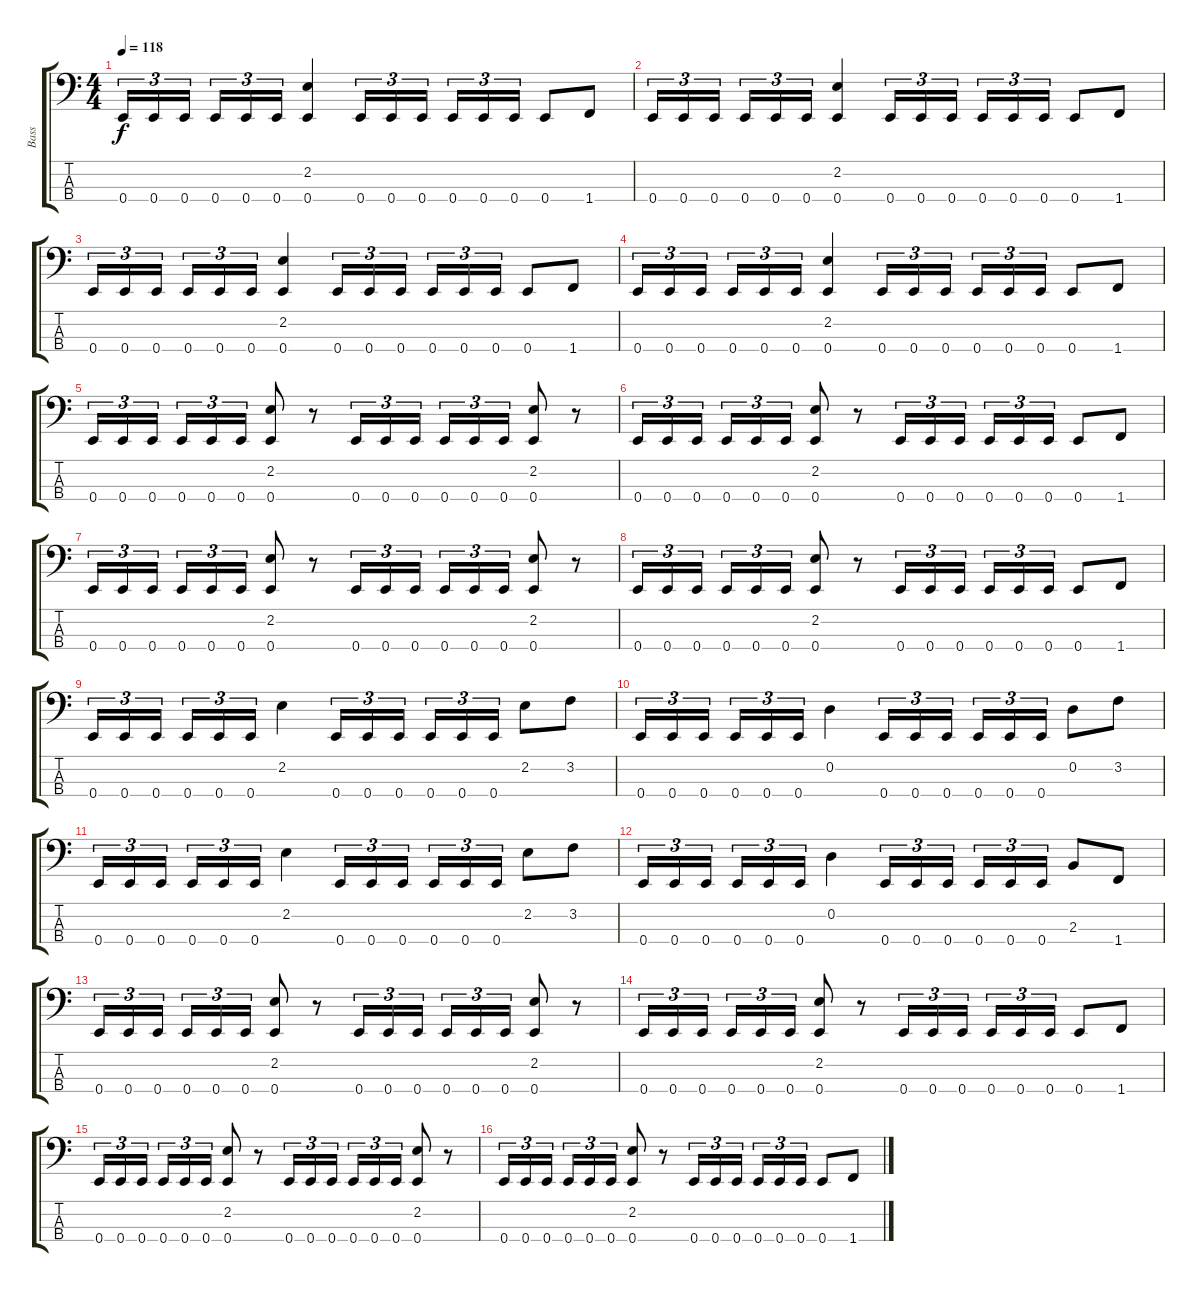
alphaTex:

\track ("Bass" "Bass") {instrument electricbasspick}
\staff {score tabs}
\tuning (G2 D2 A1 E1) {hide}
\ts (4 4)
\tempo 118
\clef f4
\ks c
0.4.16{tu (3 2) dy f} 0.4.16{tu (3 2)} 0.4.16{tu (3 2)} 0.4.16{tu (3 2)} 0.4.16{tu (3 2)} 0.4.16{tu (3 2)} (2.2 0.4).4 0.4.16{tu (3 2)} 0.4.16{tu (3 2)} 0.4.16{tu (3 2)} 0.4.16{tu (3 2)} 0.4.16{tu (3 2)} 0.4.16{tu (3 2)} 0.4.8 1.4.8 |
0.4.16{tu (3 2)} 0.4.16{tu (3 2)} 0.4.16{tu (3 2)} 0.4.16{tu (3 2)} 0.4.16{tu (3 2)} 0.4.16{tu (3 2)} (2.2 0.4).4 0.4.16{tu (3 2)} 0.4.16{tu (3 2)} 0.4.16{tu (3 2)} 0.4.16{tu (3 2)} 0.4.16{tu (3 2)} 0.4.16{tu (3 2)} 0.4.8 1.4.8 |
0.4.16{tu (3 2)} 0.4.16{tu (3 2)} 0.4.16{tu (3 2)} 0.4.16{tu (3 2)} 0.4.16{tu (3 2)} 0.4.16{tu (3 2)} (2.2 0.4).4 0.4.16{tu (3 2)} 0.4.16{tu (3 2)} 0.4.16{tu (3 2)} 0.4.16{tu (3 2)} 0.4.16{tu (3 2)} 0.4.16{tu (3 2)} 0.4.8 1.4.8 |
0.4.16{tu (3 2)} 0.4.16{tu (3 2)} 0.4.16{tu (3 2)} 0.4.16{tu (3 2)} 0.4.16{tu (3 2)} 0.4.16{tu (3 2)} (2.2 0.4).4 0.4.16{tu (3 2)} 0.4.16{tu (3 2)} 0.4.16{tu (3 2)} 0.4.16{tu (3 2)} 0.4.16{tu (3 2)} 0.4.16{tu (3 2)} 0.4.8 1.4.8 |
0.4.16{tu (3 2)} 0.4.16{tu (3 2)} 0.4.16{tu (3 2)} 0.4.16{tu (3 2)} 0.4.16{tu (3 2)} 0.4.16{tu (3 2)} (2.2 0.4).8 r.8 0.4.16{tu (3 2)} 0.4.16{tu (3 2)} 0.4.16{tu (3 2)} 0.4.16{tu (3 2)} 0.4.16{tu (3 2)} 0.4.16{tu (3 2)} (2.2 0.4).8 r.8 |
0.4.16{tu (3 2)} 0.4.16{tu (3 2)} 0.4.16{tu (3 2)} 0.4.16{tu (3 2)} 0.4.16{tu (3 2)} 0.4.16{tu (3 2)} (2.2 0.4).8 r.8 0.4.16{tu (3 2)} 0.4.16{tu (3 2)} 0.4.16{tu (3 2)} 0.4.16{tu (3 2)} 0.4.16{tu (3 2)} 0.4.16{tu (3 2)} 0.4.8 1.4.8 |
0.4.16{tu (3 2)} 0.4.16{tu (3 2)} 0.4.16{tu (3 2)} 0.4.16{tu (3 2)} 0.4.16{tu (3 2)} 0.4.16{tu (3 2)} (2.2 0.4).8 r.8 0.4.16{tu (3 2)} 0.4.16{tu (3 2)} 0.4.16{tu (3 2)} 0.4.16{tu (3 2)} 0.4.16{tu (3 2)} 0.4.16{tu (3 2)} (2.2 0.4).8 r.8 |
0.4.16{tu (3 2)} 0.4.16{tu (3 2)} 0.4.16{tu (3 2)} 0.4.16{tu (3 2)} 0.4.16{tu (3 2)} 0.4.16{tu (3 2)} (2.2 0.4).8 r.8 0.4.16{tu (3 2)} 0.4.16{tu (3 2)} 0.4.16{tu (3 2)} 0.4.16{tu (3 2)} 0.4.16{tu (3 2)} 0.4.16{tu (3 2)} 0.4.8 1.4.8 |
0.4.16{tu (3 2)} 0.4.16{tu (3 2)} 0.4.16{tu (3 2)} 0.4.16{tu (3 2)} 0.4.16{tu (3 2)} 0.4.16{tu (3 2)} 2.2.4 0.4.16{tu (3 2)} 0.4.16{tu (3 2)} 0.4.16{tu (3 2)} 0.4.16{tu (3 2)} 0.4.16{tu (3 2)} 0.4.16{tu (3 2)} 2.2.8 3.2.8 |
0.4.16{tu (3 2)} 0.4.16{tu (3 2)} 0.4.16{tu (3 2)} 0.4.16{tu (3 2)} 0.4.16{tu (3 2)} 0.4.16{tu (3 2)} 0.2.4 0.4.16{tu (3 2)} 0.4.16{tu (3 2)} 0.4.16{tu (3 2)} 0.4.16{tu (3 2)} 0.4.16{tu (3 2)} 0.4.16{tu (3 2)} 0.2.8 3.2.8 |
0.4.16{tu (3 2)} 0.4.16{tu (3 2)} 0.4.16{tu (3 2)} 0.4.16{tu (3 2)} 0.4.16{tu (3 2)} 0.4.16{tu (3 2)} 2.2.4 0.4.16{tu (3 2)} 0.4.16{tu (3 2)} 0.4.16{tu (3 2)} 0.4.16{tu (3 2)} 0.4.16{tu (3 2)} 0.4.16{tu (3 2)} 2.2.8 3.2.8 |
0.4.16{tu (3 2)} 0.4.16{tu (3 2)} 0.4.16{tu (3 2)} 0.4.16{tu (3 2)} 0.4.16{tu (3 2)} 0.4.16{tu (3 2)} 0.2.4 0.4.16{tu (3 2)} 0.4.16{tu (3 2)} 0.4.16{tu (3 2)} 0.4.16{tu (3 2)} 0.4.16{tu (3 2)} 0.4.16{tu (3 2)} 2.3.8 1.4.8 |
0.4.16{tu (3 2)} 0.4.16{tu (3 2)} 0.4.16{tu (3 2)} 0.4.16{tu (3 2)} 0.4.16{tu (3 2)} 0.4.16{tu (3 2)} (2.2 0.4).8 r.8 0.4.16{tu (3 2)} 0.4.16{tu (3 2)} 0.4.16{tu (3 2)} 0.4.16{tu (3 2)} 0.4.16{tu (3 2)} 0.4.16{tu (3 2)} (2.2 0.4).8 r.8 |
0.4.16{tu (3 2)} 0.4.16{tu (3 2)} 0.4.16{tu (3 2)} 0.4.16{tu (3 2)} 0.4.16{tu (3 2)} 0.4.16{tu (3 2)} (2.2 0.4).8 r.8 0.4.16{tu (3 2)} 0.4.16{tu (3 2)} 0.4.16{tu (3 2)} 0.4.16{tu (3 2)} 0.4.16{tu (3 2)} 0.4.16{tu (3 2)} 0.4.8 1.4.8 |
0.4.16{tu (3 2)} 0.4.16{tu (3 2)} 0.4.16{tu (3 2)} 0.4.16{tu (3 2)} 0.4.16{tu (3 2)} 0.4.16{tu (3 2)} (2.2 0.4).8 r.8 0.4.16{tu (3 2)} 0.4.16{tu (3 2)} 0.4.16{tu (3 2)} 0.4.16{tu (3 2)} 0.4.16{tu (3 2)} 0.4.16{tu (3 2)} (2.2 0.4).8 r.8 |
0.4.16{tu (3 2)} 0.4.16{tu (3 2)} 0.4.16{tu (3 2)} 0.4.16{tu (3 2)} 0.4.16{tu (3 2)} 0.4.16{tu (3 2)} (2.2 0.4).8 r.8 0.4.16{tu (3 2)} 0.4.16{tu (3 2)} 0.4.16{tu (3 2)} 0.4.16{tu (3 2)} 0.4.16{tu (3 2)} 0.4.16{tu (3 2)} 0.4.8 1.4.8
